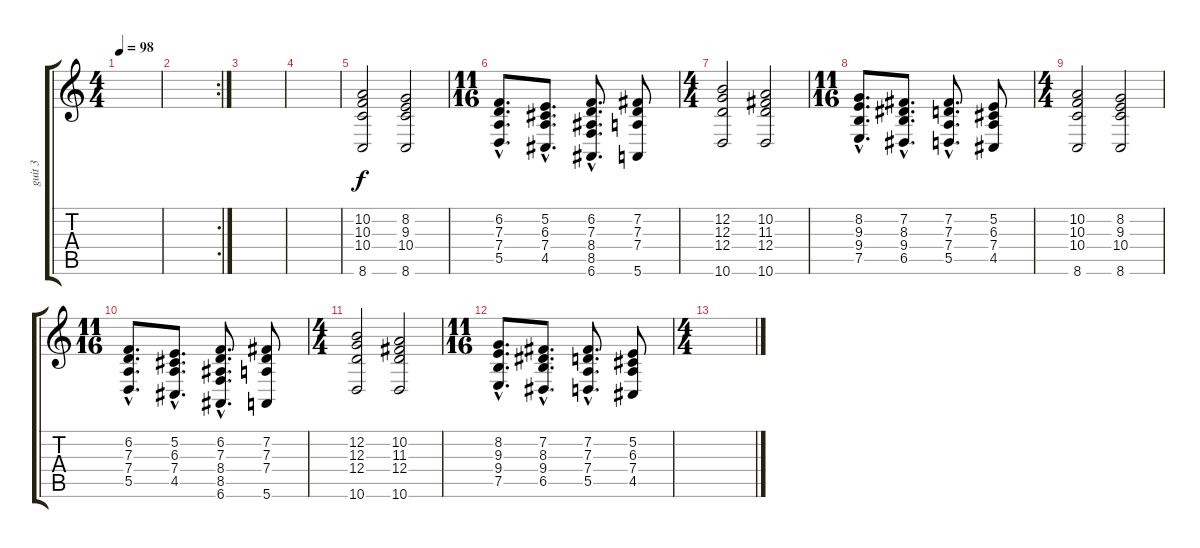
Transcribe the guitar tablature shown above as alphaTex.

\track ("guit 3" "guit 3") {instrument violin}
\staff {score tabs}
\tuning (E4 B3 G3 D3 A2 E2) {hide}
\ts (4 4)
\tempo 98
\clef g2
\ks c
|
\rc 2
|
|
|
(10.2 10.3 10.4 8.6).2 (8.2 9.3 10.4 8.6).2 |
\ts (11 16)
(6.2{hac} 7.3{hac} 7.4{hac} 5.5{hac}).8{d} (5.2{hac} 6.3{hac} 7.4{hac} 4.5{hac}).8{d} (6.2{hac} 7.3{hac} 8.4{hac} 8.5{hac} 6.6{hac}).8{d} (7.2 7.3 7.4 5.6).8 |
\ts (4 4)
(12.2 12.3 12.4 10.6).2 (10.2 11.3 12.4 10.6).2 |
\ts (11 16)
(8.2{hac} 9.3{hac} 9.4{hac} 7.5{hac}).8{d} (7.2{hac} 8.3{hac} 9.4{hac} 6.5{hac}).8{d} (7.2{hac} 7.3{hac} 7.4{hac} 5.5{hac}).8{d} (5.2 6.3 7.4 4.5).8 |
\ts (4 4)
(10.2 10.3 10.4 8.6).2 (8.2 9.3 10.4 8.6).2 |
\ts (11 16)
(6.2{hac} 7.3{hac} 7.4{hac} 5.5{hac}).8{d} (5.2{hac} 6.3{hac} 7.4{hac} 4.5{hac}).8{d} (6.2{hac} 7.3{hac} 8.4{hac} 8.5{hac} 6.6{hac}).8{d} (7.2 7.3 7.4 5.6).8 |
\ts (4 4)
(12.2 12.3 12.4 10.6).2 (10.2 11.3 12.4 10.6).2 |
\ts (11 16)
(8.2{hac} 9.3{hac} 9.4{hac} 7.5{hac}).8{d} (7.2{hac} 8.3{hac} 9.4{hac} 6.5{hac}).8{d} (7.2{hac} 7.3{hac} 7.4{hac} 5.5{hac}).8{d} (5.2 6.3 7.4 4.5).8 |
\ts (4 4)
